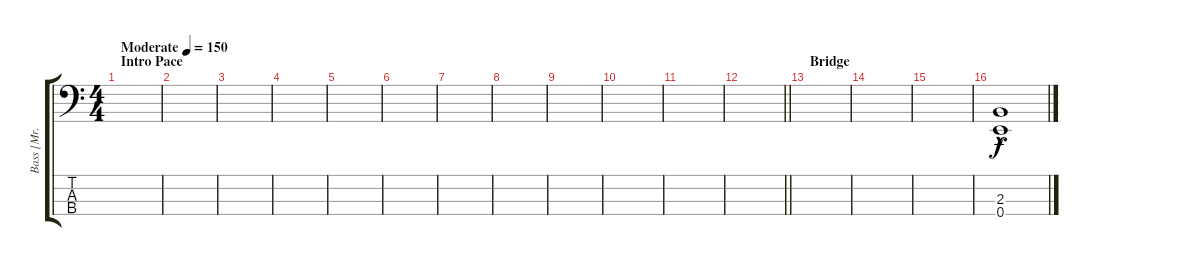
\track ("Bass [Mr. Courageous]" "Bass [Mr. ") {instrument electricbassfinger}
\staff {score tabs}
\tuning (G2 D2 A1 E1) {hide}
\ts (4 4)
\section ("" "Intro Pace")
\tempo (150 "Moderate")
\clef f4
\ks c
|
|
|
|
|
|
|
|
|
|
|
\barLineRight lightlight
|
\section ("" "Bridge")
|
|
|
(2.3{hac} 0.4).1
